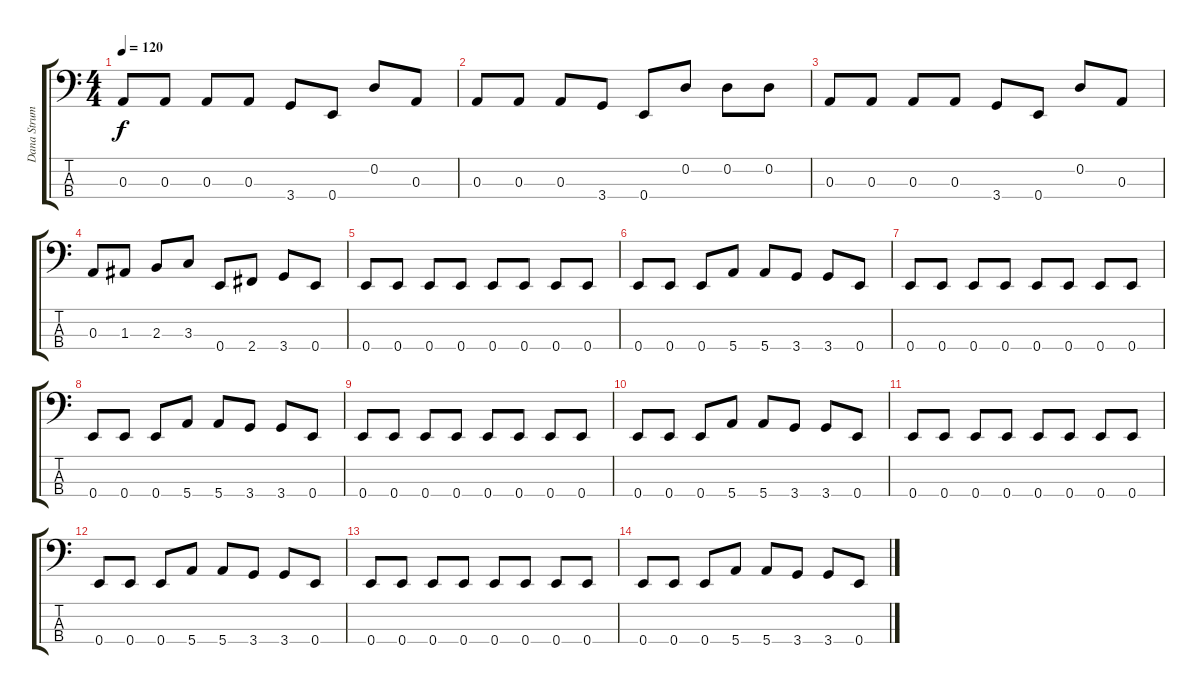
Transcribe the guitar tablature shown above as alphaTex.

\track ("Dana Strum" "Dana Strum") {instrument slapbass1}
\staff {score tabs}
\tuning (G2 D2 A1 E1) {hide}
\ts (4 4)
\tempo 120
\clef f4
\ks c
0.3.8{dy f} 0.3.8 0.3.8 0.3.8 3.4.8 0.4.8 0.2.8 0.3.8 |
0.3.8 0.3.8 0.3.8 3.4.8 0.4.8 0.2.8 0.2.8 0.2.8 |
0.3.8 0.3.8 0.3.8 0.3.8 3.4.8 0.4.8 0.2.8 0.3.8 |
0.3.8 1.3.8 2.3.8 3.3.8 0.4.8 2.4.8 3.4.8 0.4.8 |
0.4.8 0.4.8 0.4.8 0.4.8 0.4.8 0.4.8 0.4.8 0.4.8 |
0.4.8 0.4.8 0.4.8 5.4.8 5.4.8 3.4.8 3.4.8 0.4.8 |
0.4.8 0.4.8 0.4.8 0.4.8 0.4.8 0.4.8 0.4.8 0.4.8 |
0.4.8 0.4.8 0.4.8 5.4.8 5.4.8 3.4.8 3.4.8 0.4.8 |
0.4.8 0.4.8 0.4.8 0.4.8 0.4.8 0.4.8 0.4.8 0.4.8 |
0.4.8 0.4.8 0.4.8 5.4.8 5.4.8 3.4.8 3.4.8 0.4.8 |
0.4.8 0.4.8 0.4.8 0.4.8 0.4.8 0.4.8 0.4.8 0.4.8 |
0.4.8 0.4.8 0.4.8 5.4.8 5.4.8 3.4.8 3.4.8 0.4.8 |
0.4.8 0.4.8 0.4.8 0.4.8 0.4.8 0.4.8 0.4.8 0.4.8 |
0.4.8 0.4.8 0.4.8 5.4.8 5.4.8 3.4.8 3.4.8 0.4.8
